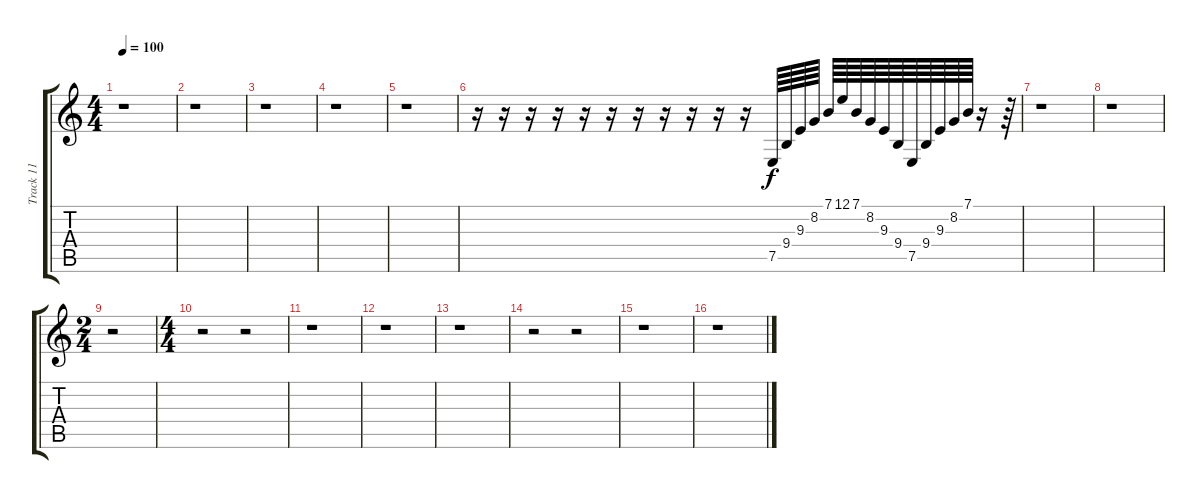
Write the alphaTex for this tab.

\track ("Track 11" "Track 11") {instrument acousticgrandpiano}
\staff {score tabs}
\tuning (E4 B3 G3 D3 A2 E2) {hide}
\ts (4 4)
\tempo 100
\clef g2
\ks c
r.1{dy f} |
r.1 |
r.1 |
r.1 |
r.1 |
r.16 r.16 r.16 r.16 r.16 r.16 r.16 r.16 r.16 r.16 r.16 7.5.64 9.4.64 9.3.64 8.2.64 7.1.64 12.1.64 7.1.64 8.2.64 9.3.64 9.4.64 7.5.64 9.4.64 9.3.64 8.2.64 7.1.64 r.16 r.64 |
r.1 |
r.1 |
\ts (2 4)
r.2 |
\ts (4 4)
r.2 r.2 |
r.1 |
r.1 |
r.1 |
r.2 r.2 |
r.1 |
r.1
